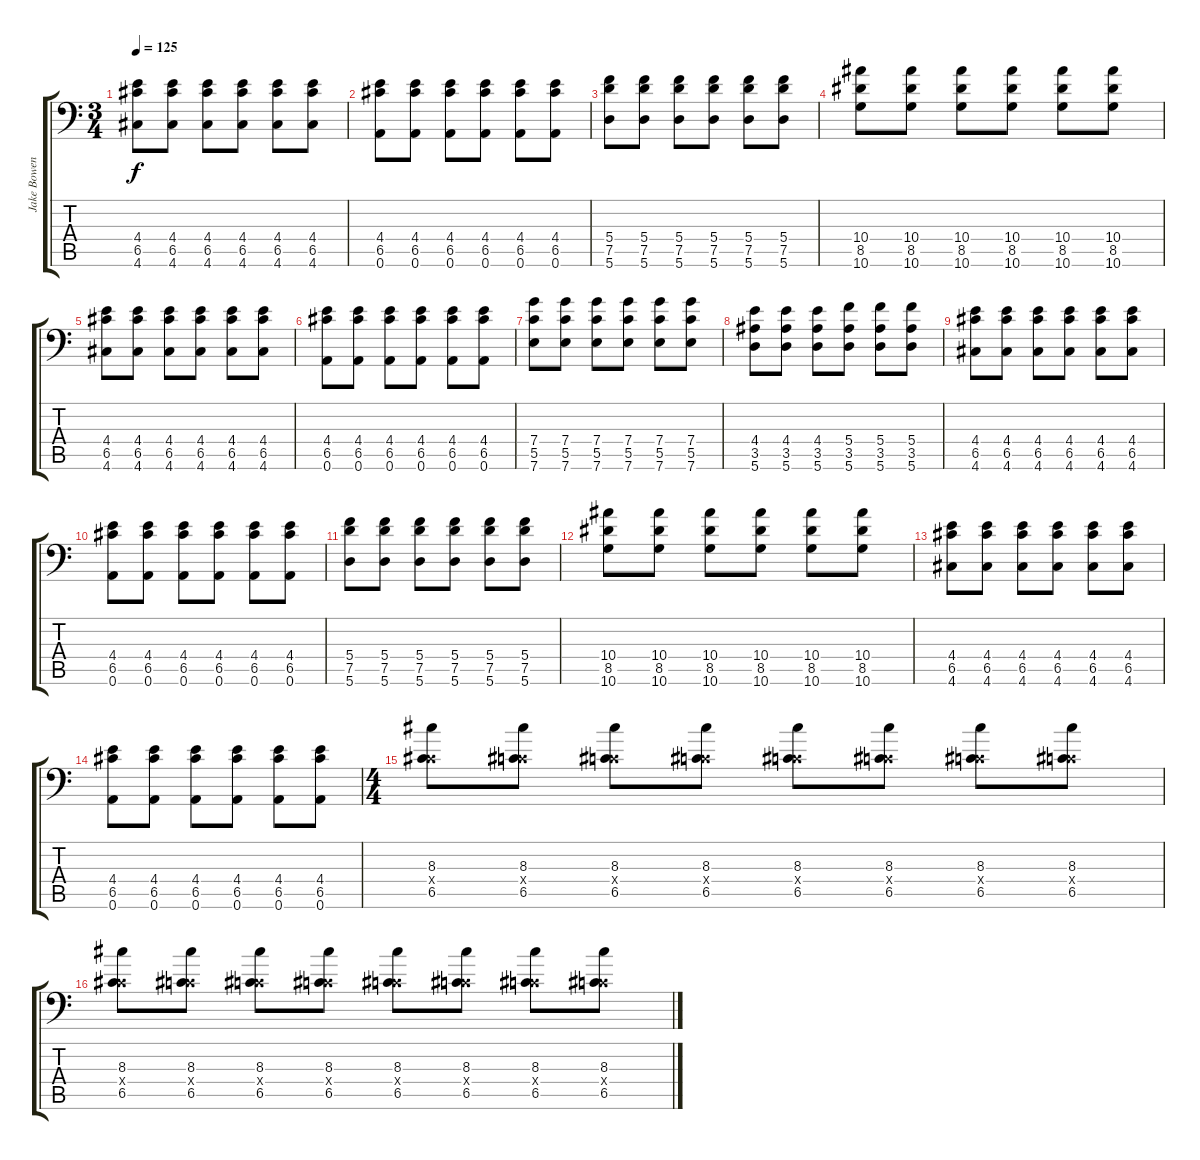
\track ("Jake Bowen" "Jake Bowen") {instrument distortionguitar}
\staff {score tabs}
\tuning (D4 A3 F3 C3 G2 A1) {hide}
\ts (3 4)
\tempo 125
\clef f4
\ks c
(4.4 6.5 4.6).8{dy f} (4.4 6.5 4.6).8 (4.4 6.5 4.6).8 (4.4 6.5 4.6).8 (4.4 6.5 4.6).8 (4.4 6.5 4.6).8 |
(4.4 6.5 0.6).8 (4.4 6.5 0.6).8 (4.4 6.5 0.6).8 (4.4 6.5 0.6).8 (4.4 6.5 0.6).8 (4.4 6.5 0.6).8 |
(5.4 7.5 5.6).8 (5.4 7.5 5.6).8 (5.4 7.5 5.6).8 (5.4 7.5 5.6).8 (5.4 7.5 5.6).8 (5.4 7.5 5.6).8 |
(10.4 8.5 10.6).8 (10.4 8.5 10.6).8 (10.4 8.5 10.6).8 (10.4 8.5 10.6).8 (10.4 8.5 10.6).8 (10.4 8.5 10.6).8 |
(4.4 6.5 4.6).8 (4.4 6.5 4.6).8 (4.4 6.5 4.6).8 (4.4 6.5 4.6).8 (4.4 6.5 4.6).8 (4.4 6.5 4.6).8 |
(4.4 6.5 0.6).8 (4.4 6.5 0.6).8 (4.4 6.5 0.6).8 (4.4 6.5 0.6).8 (4.4 6.5 0.6).8 (4.4 6.5 0.6).8 |
(7.4 5.5 7.6).8{instrument distortionguitar} (7.4 5.5 7.6).8 (7.4 5.5 7.6).8 (7.4 5.5 7.6).8 (7.4 5.5 7.6).8 (7.4 5.5 7.6).8 |
(4.4 3.5 5.6).8 (4.4 3.5 5.6).8 (4.4 3.5 5.6).8 (5.4 3.5 5.6).8 (5.4 3.5 5.6).8 (5.4 3.5 5.6).8 |
(4.4 6.5 4.6).8 (4.4 6.5 4.6).8 (4.4 6.5 4.6).8 (4.4 6.5 4.6).8 (4.4 6.5 4.6).8 (4.4 6.5 4.6).8 |
(4.4 6.5 0.6).8 (4.4 6.5 0.6).8 (4.4 6.5 0.6).8 (4.4 6.5 0.6).8 (4.4 6.5 0.6).8 (4.4 6.5 0.6).8 |
(5.4 7.5 5.6).8 (5.4 7.5 5.6).8 (5.4 7.5 5.6).8 (5.4 7.5 5.6).8 (5.4 7.5 5.6).8 (5.4 7.5 5.6).8 |
(10.4 8.5 10.6).8 (10.4 8.5 10.6).8 (10.4 8.5 10.6).8 (10.4 8.5 10.6).8 (10.4 8.5 10.6).8 (10.4 8.5 10.6).8 |
(4.4 6.5 4.6).8 (4.4 6.5 4.6).8 (4.4 6.5 4.6).8 (4.4 6.5 4.6).8 (4.4 6.5 4.6).8 (4.4 6.5 4.6).8 |
(4.4 6.5 0.6).8 (4.4 6.5 0.6).8 (4.4 6.5 0.6).8 (4.4 6.5 0.6).8 (4.4 6.5 0.6).8 (4.4 6.5 0.6).8 |
\ts (4 4)
(8.3 0.4{x} 6.5).8 (8.3 0.4{x} 6.5).8 (8.3 0.4{x} 6.5).8 (8.3 0.4{x} 6.5).8 (8.3 0.4{x} 6.5).8 (8.3 0.4{x} 6.5).8 (8.3 0.4{x} 6.5).8 (8.3 0.4{x} 6.5).8 |
(8.3 0.4{x} 6.5).8 (8.3 0.4{x} 6.5).8 (8.3 0.4{x} 6.5).8 (8.3 0.4{x} 6.5).8 (8.3 0.4{x} 6.5).8 (8.3 0.4{x} 6.5).8 (8.3 0.4{x} 6.5).8 (8.3 0.4{x} 6.5).8
